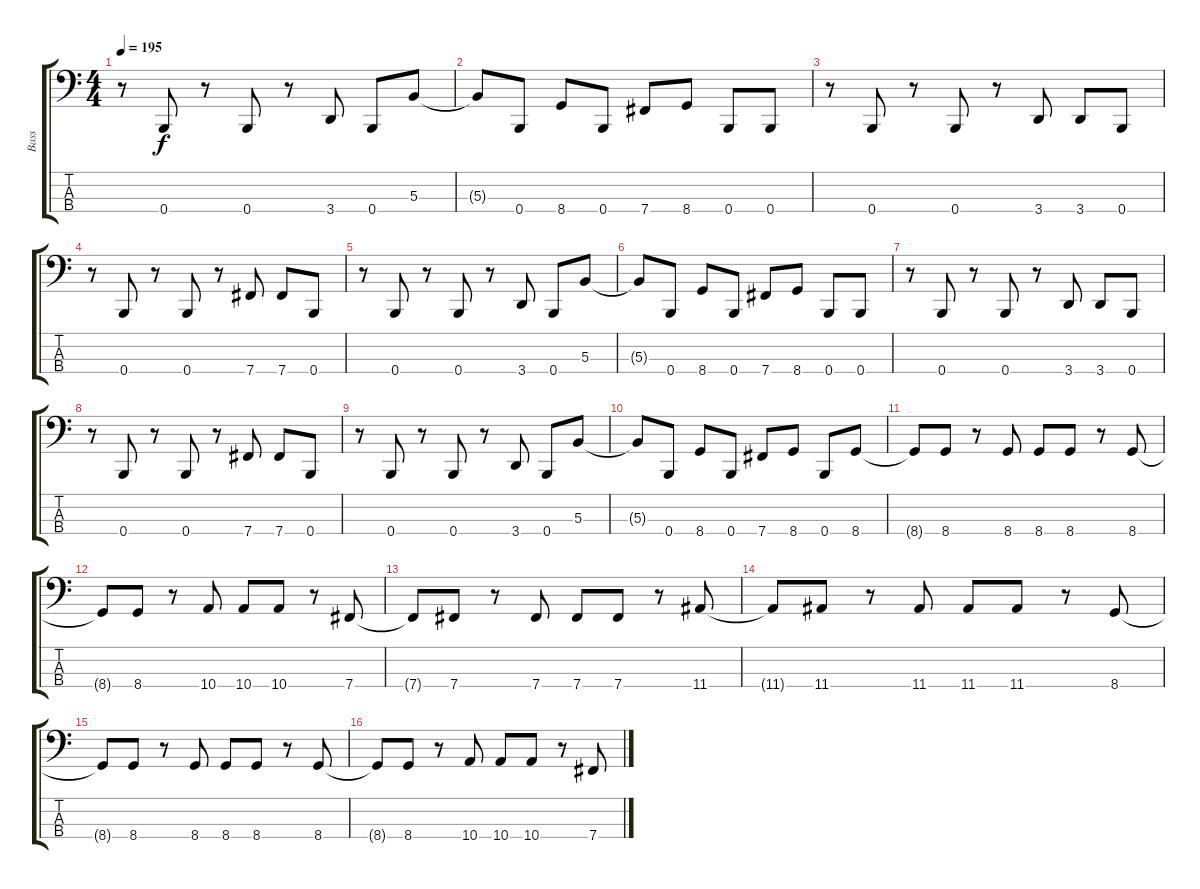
\track ("Bass" "Bass") {instrument electricbasspick}
\staff {score tabs}
\tuning (E2 B1 Gb1 B0) {hide}
\ts (4 4)
\tempo 195
\clef f4
\ks c
r.8{dy f} 0.4.8 r.8 0.4.8 r.8 3.4.8 0.4.8 5.3.8 |
5.3{t}.8 0.4.8 8.4.8 0.4.8 7.4.8 8.4.8 0.4.8 0.4.8 |
r.8 0.4.8 r.8 0.4.8 r.8 3.4.8 3.4.8 0.4.8 |
r.8 0.4.8 r.8 0.4.8 r.8 7.4.8 7.4.8 0.4.8 |
r.8 0.4.8 r.8 0.4.8 r.8 3.4.8 0.4.8 5.3.8 |
5.3{t}.8 0.4.8 8.4.8 0.4.8 7.4.8 8.4.8 0.4.8 0.4.8 |
r.8 0.4.8 r.8 0.4.8 r.8 3.4.8 3.4.8 0.4.8 |
r.8 0.4.8 r.8 0.4.8 r.8 7.4.8 7.4.8 0.4.8 |
r.8 0.4.8 r.8 0.4.8 r.8 3.4.8 0.4.8 5.3.8 |
5.3{t}.8 0.4.8 8.4.8 0.4.8 7.4.8 8.4.8 0.4.8 8.4.8 |
8.4{t}.8 8.4.8 r.8 8.4.8 8.4.8 8.4.8 r.8 8.4.8 |
8.4{t}.8 8.4.8 r.8 10.4.8 10.4.8 10.4.8 r.8 7.4.8 |
7.4{t}.8 7.4.8 r.8 7.4.8 7.4.8 7.4.8 r.8 11.4.8 |
11.4{t}.8 11.4.8 r.8 11.4.8 11.4.8 11.4.8 r.8 8.4.8 |
8.4{t}.8 8.4.8 r.8 8.4.8 8.4.8 8.4.8 r.8 8.4.8 |
8.4{t}.8 8.4.8 r.8 10.4.8 10.4.8 10.4.8 r.8 7.4.8
